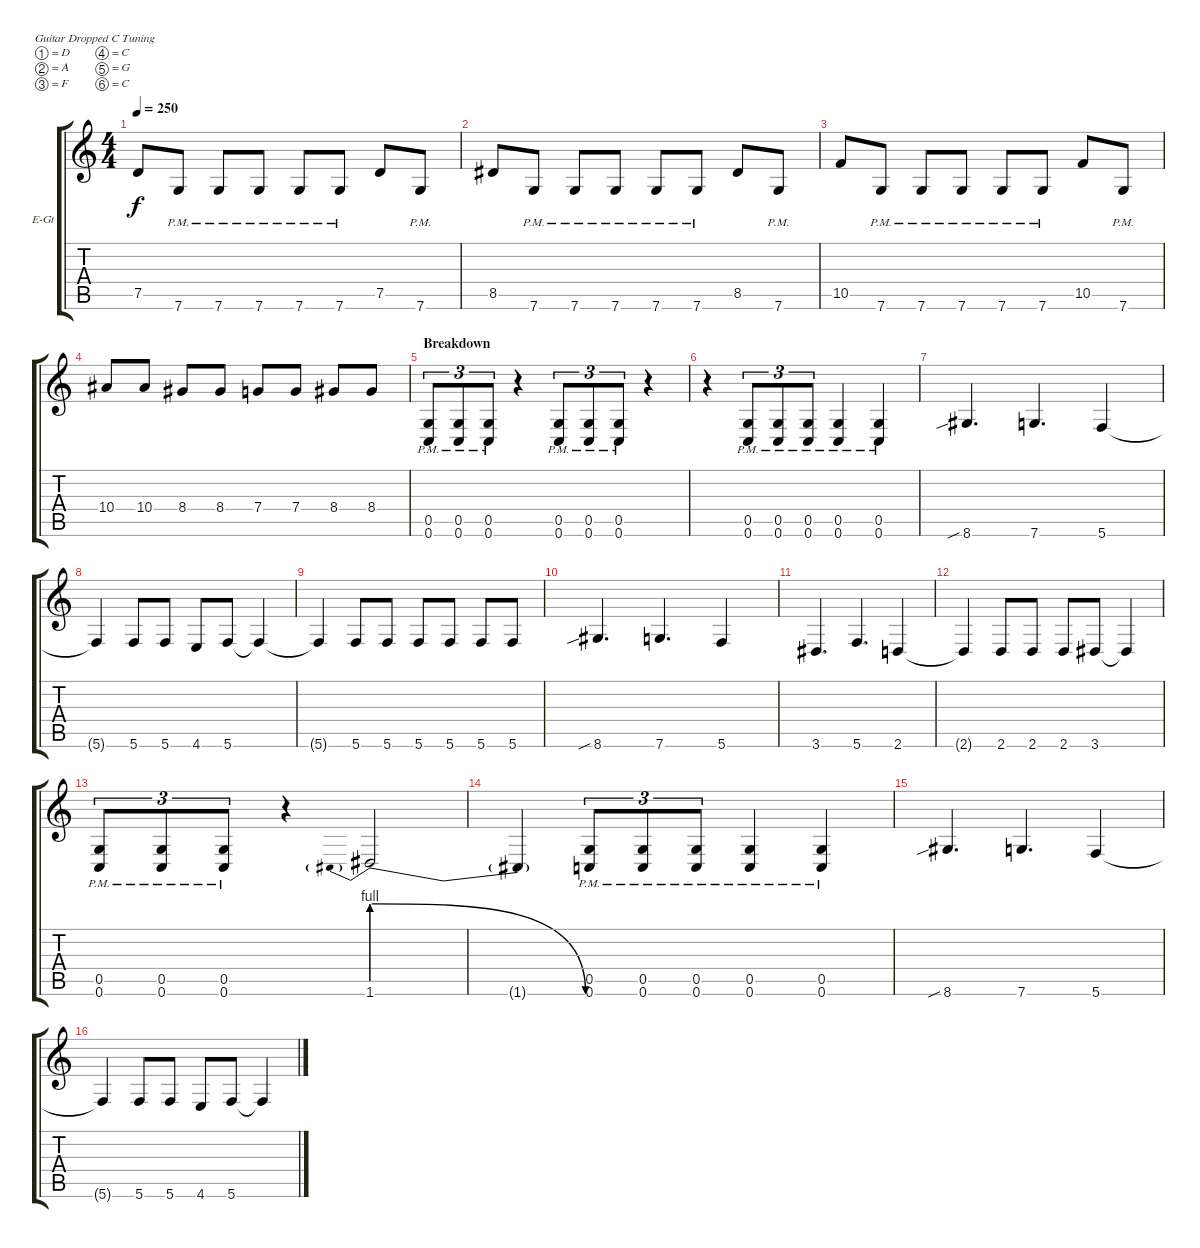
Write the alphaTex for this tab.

\defaultSystemsLayout 4
\bracketExtendMode groupsimilarinstruments
\firstSystemTrackNameOrientation horizontal
\otherSystemsTrackNameOrientation horizontal
\track ("Guitar 2" "E-Gt") {instrument distortionguitar}
\staff {score tabs}
\tuning (D4 A3 F3 C3 G2 C2)
\ts (4 4)
\tempo 250
\clef g2
\ks c
7.5.8{dy f} 7.6{pm}.8 7.6{pm}.8 7.6{pm}.8 7.6{pm}.8 7.6{pm}.8 7.5.8 7.6{pm}.8 |
8.5.8 7.6{pm}.8 7.6{pm}.8 7.6{pm}.8 7.6{pm}.8 7.6{pm}.8 8.5.8 7.6{pm}.8 |
10.5.8 7.6{pm}.8 7.6{pm}.8 7.6{pm}.8 7.6{pm}.8 7.6{pm}.8 10.5.8 7.6{pm}.8 |
10.4.8 10.4.8 8.4.8 8.4.8 7.4.8 7.4.8 8.4.8 8.4.8 |
\section ("" "Breakdown")
(0.6{pm} 0.5{pm}).8{tu (3 2)} (0.6{pm} 0.5{pm}).8{tu (3 2)} (0.6{pm} 0.5{pm}).8{tu (3 2)} r.4 (0.6{pm} 0.5{pm}).8{tu (3 2)} (0.6{pm} 0.5{pm}).8{tu (3 2)} (0.6{pm} 0.5{pm}).8{tu (3 2)} r.4 |
r.4 (0.6{pm} 0.5{pm}).8{tu (3 2)} (0.6{pm} 0.5{pm}).8{tu (3 2)} (0.6{pm} 0.5{pm}).8{tu (3 2)} (0.5{pm} 0.6{pm}).4 (0.5{pm} 0.6{pm}).4 |
8.6{sib}.4{d} 7.6.4{d} 5.6.4 |
5.6{t}.4 5.6.8 5.6.8 4.6.8 5.6.8 5.6{t}.4 |
5.6{t}.4 5.6.8 5.6.8 5.6.8 5.6.8 5.6.8 5.6.8 |
8.6{sib}.4{d} 7.6.4{d} 5.6.4 |
3.6.4{d} 5.6.4{d} 2.6.4 |
2.6{t}.4 2.6.8 2.6.8 2.6.8 3.6.8 3.6{t}.4 |
(0.6{pm} 0.5{pm}).8{tu (3 2)} (0.6{pm} 0.5{pm}).8{tu (3 2)} (0.6{pm} 0.5{pm}).8{tu (3 2)} r.4 1.6{be (prebendrelease 0 4 34.8 0)}.2 |
1.6{t}.4 (0.6{pm} 0.5{pm}).8{tu (3 2)} (0.6{pm} 0.5{pm}).8{tu (3 2)} (0.6{pm} 0.5{pm}).8{tu (3 2)} (0.5{pm} 0.6{pm}).4 (0.5{pm} 0.6{pm}).4 |
8.6{sib}.4{d} 7.6.4{d} 5.6.4 |
5.6{t}.4 5.6.8 5.6.8 4.6.8 5.6.8 5.6{t}.4
